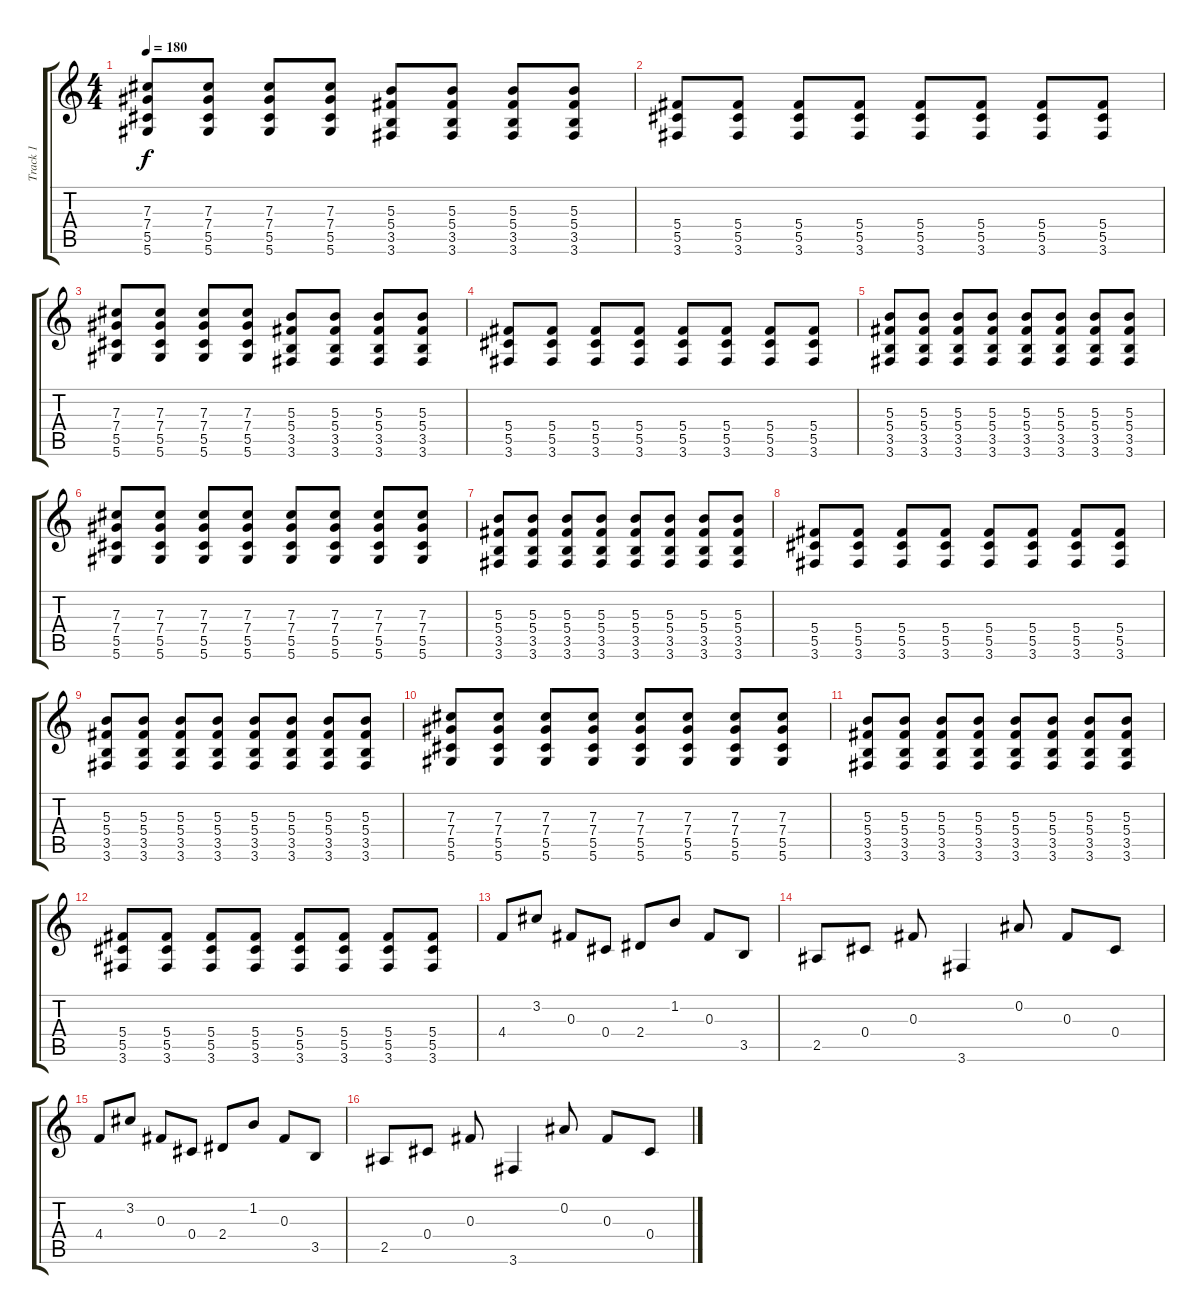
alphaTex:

\track ("Track 1" "Track 1") {instrument distortionguitar}
\staff {score tabs}
\tuning (Eb4 Bb3 Gb3 Db3 Ab2 Eb2) {hide}
\ts (4 4)
\tempo 180
\clef g2
\ks c
(7.3 7.4 5.5 5.6).8{dy f instrument distortionguitar} (7.3 7.4 5.5 5.6).8 (7.3 7.4 5.5 5.6).8 (7.3 7.4 5.5 5.6).8 (5.3 5.4 3.5 3.6).8 (5.3 5.4 3.5 3.6).8 (5.3 5.4 3.5 3.6).8 (5.3 5.4 3.5 3.6).8 |
(5.4 5.5 3.6).8 (5.4 5.5 3.6).8 (5.4 5.5 3.6).8 (5.4 5.5 3.6).8 (5.4 5.5 3.6).8 (5.4 5.5 3.6).8 (5.4 5.5 3.6).8 (5.4 5.5 3.6).8 |
(7.3 7.4 5.5 5.6).8{instrument distortionguitar} (7.3 7.4 5.5 5.6).8 (7.3 7.4 5.5 5.6).8 (7.3 7.4 5.5 5.6).8 (5.3 5.4 3.5 3.6).8 (5.3 5.4 3.5 3.6).8 (5.3 5.4 3.5 3.6).8 (5.3 5.4 3.5 3.6).8 |
(5.4 5.5 3.6).8 (5.4 5.5 3.6).8 (5.4 5.5 3.6).8 (5.4 5.5 3.6).8 (5.4 5.5 3.6).8 (5.4 5.5 3.6).8 (5.4 5.5 3.6).8 (5.4 5.5 3.6).8 |
(5.3 5.4 3.5 3.6).8 (5.3 5.4 3.5 3.6).8 (5.3 5.4 3.5 3.6).8 (5.3 5.4 3.5 3.6).8 (5.3 5.4 3.5 3.6).8 (5.3 5.4 3.5 3.6).8 (5.3 5.4 3.5 3.6).8 (5.3 5.4 3.5 3.6).8 |
(7.3 7.4 5.5 5.6).8 (7.3 7.4 5.5 5.6).8 (7.3 7.4 5.5 5.6).8 (7.3 7.4 5.5 5.6).8 (7.3 7.4 5.5 5.6).8 (7.3 7.4 5.5 5.6).8 (7.3 7.4 5.5 5.6).8 (7.3 7.4 5.5 5.6).8 |
(5.3 5.4 3.5 3.6).8 (5.3 5.4 3.5 3.6).8 (5.3 5.4 3.5 3.6).8 (5.3 5.4 3.5 3.6).8 (5.3 5.4 3.5 3.6).8 (5.3 5.4 3.5 3.6).8 (5.3 5.4 3.5 3.6).8 (5.3 5.4 3.5 3.6).8 |
(5.4 5.5 3.6).8 (5.4 5.5 3.6).8 (5.4 5.5 3.6).8 (5.4 5.5 3.6).8 (5.4 5.5 3.6).8 (5.4 5.5 3.6).8 (5.4 5.5 3.6).8 (5.4 5.5 3.6).8 |
(5.3 5.4 3.5 3.6).8 (5.3 5.4 3.5 3.6).8 (5.3 5.4 3.5 3.6).8 (5.3 5.4 3.5 3.6).8 (5.3 5.4 3.5 3.6).8 (5.3 5.4 3.5 3.6).8 (5.3 5.4 3.5 3.6).8 (5.3 5.4 3.5 3.6).8 |
(7.3 7.4 5.5 5.6).8 (7.3 7.4 5.5 5.6).8 (7.3 7.4 5.5 5.6).8 (7.3 7.4 5.5 5.6).8 (7.3 7.4 5.5 5.6).8 (7.3 7.4 5.5 5.6).8 (7.3 7.4 5.5 5.6).8 (7.3 7.4 5.5 5.6).8 |
(5.3 5.4 3.5 3.6).8 (5.3 5.4 3.5 3.6).8 (5.3 5.4 3.5 3.6).8 (5.3 5.4 3.5 3.6).8 (5.3 5.4 3.5 3.6).8 (5.3 5.4 3.5 3.6).8 (5.3 5.4 3.5 3.6).8 (5.3 5.4 3.5 3.6).8 |
(5.4 5.5 3.6).8 (5.4 5.5 3.6).8 (5.4 5.5 3.6).8 (5.4 5.5 3.6).8 (5.4 5.5 3.6).8 (5.4 5.5 3.6).8 (5.4 5.5 3.6).8 (5.4 5.5 3.6).8 |
4.4.8 3.2.8 0.3.8 0.4.8 2.4.8 1.2.8 0.3.8 3.5.8 |
2.5.8 0.4.8 0.3.8 3.6.4 0.2.8 0.3.8 0.4.8 |
4.4.8 3.2.8 0.3.8 0.4.8 2.4.8 1.2.8 0.3.8 3.5.8 |
2.5.8 0.4.8 0.3.8 3.6.4 0.2.8 0.3.8 0.4.8
